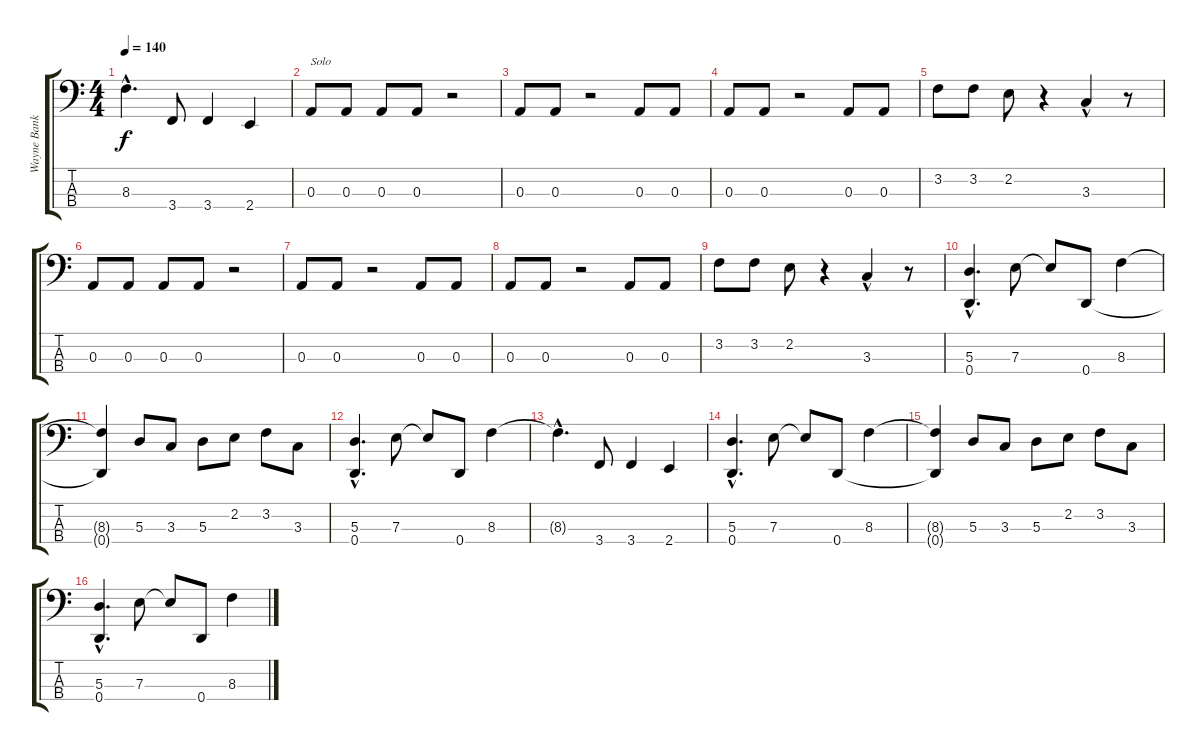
\track ("Wayne Banks" "Wayne Bank") {instrument electricbasspick}
\staff {score tabs}
\tuning (G2 D2 A1 D1) {hide}
\ts (4 4)
\tempo 140
\clef f4
\ks c
8.3{hac t}.4{d dy f} 3.4.8 3.4.4 2.4.4 |
0.3.8{txt "Solo"} 0.3.8 0.3.8 0.3.8 r.2 |
0.3.8 0.3.8 r.2 0.3.8 0.3.8 |
0.3.8 0.3.8 r.2 0.3.8 0.3.8 |
3.2.8 3.2.8 2.2.8 r.4 3.3{hac}.4 r.8 |
0.3.8 0.3.8 0.3.8 0.3.8 r.2 |
0.3.8 0.3.8 r.2 0.3.8 0.3.8 |
0.3.8 0.3.8 r.2 0.3.8 0.3.8 |
3.2.8 3.2.8 2.2.8 r.4 3.3{hac}.4 r.8 |
(5.3{hac} 0.4{hac}).4{d} 7.3.8 7.3{t}.8 0.4.8 8.3.4 |
(8.3{t} 0.4{t}).4 5.3.8 3.3.8 5.3.8 2.2.8 3.2.8 3.3.8 |
(5.3{hac} 0.4{hac}).4{d} 7.3.8 7.3{t}.8 0.4.8 8.3.4 |
8.3{hac t}.4{d} 3.4.8 3.4.4 2.4.4 |
(5.3{hac} 0.4{hac}).4{d} 7.3.8 7.3{t}.8 0.4.8 8.3.4 |
(8.3{t} 0.4{t}).4 5.3.8 3.3.8 5.3.8 2.2.8 3.2.8 3.3.8 |
(5.3{hac} 0.4{hac}).4{d} 7.3.8 7.3{t}.8 0.4.8 8.3.4
